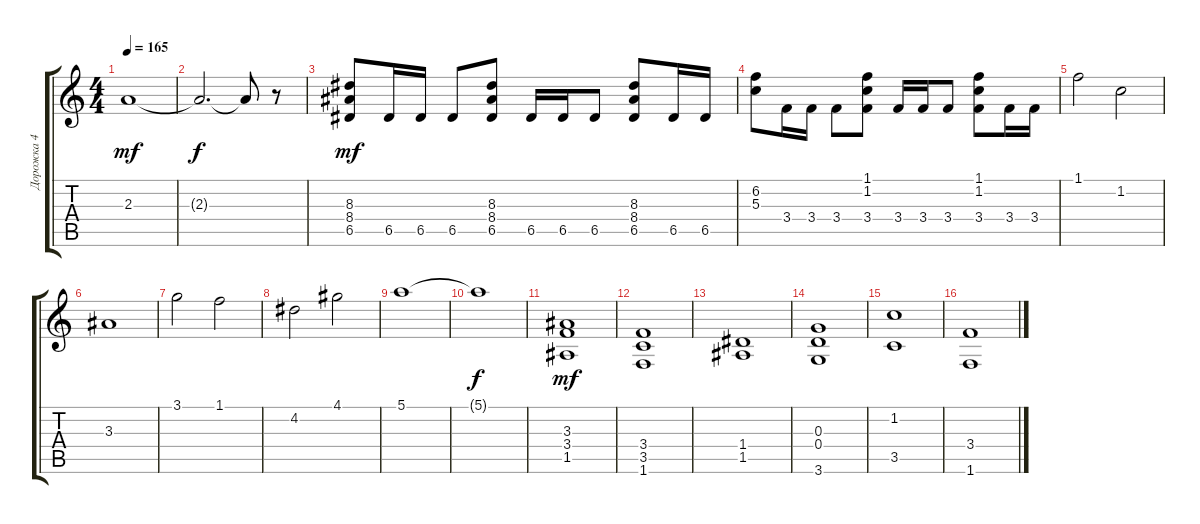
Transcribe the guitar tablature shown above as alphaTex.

\track ("Дорожка 4" "Дорожка 4") {instrument overdrivenguitar}
\staff {score tabs}
\tuning (E4 B3 G3 D3 A2 E2) {hide}
\ts (4 4)
\tempo 165
\clef g2
\ks c
2.3.1{dy mf} |
2.3{t}.2{d dy f} 2.3{t}.8 r.8 |
(8.3 8.4 6.5).8{dy mf} 6.5.16 6.5.16 6.5.8 (8.3 8.4 6.5).8 6.5.16 6.5.16 6.5.8 (8.3 8.4 6.5).8 6.5.16 6.5.16 |
(6.2 5.3).8 3.4.16 3.4.16 3.4.8 (1.1 1.2 3.4).8 3.4.16 3.4.16 3.4.8 (1.1 1.2 3.4).8 3.4.16 3.4.16 |
1.1.2 1.2.2 |
3.3.1 |
3.1.2 1.1.2 |
4.2.2 4.1.2 |
5.1.1 |
5.1{t}.1{dy f} |
(3.3 3.4 1.5).1{dy mf} |
(3.4 3.5 1.6).1 |
(1.4 1.5).1 |
(0.3 0.4 3.6).1 |
(1.2 3.5).1 |
(3.4 1.6).1
